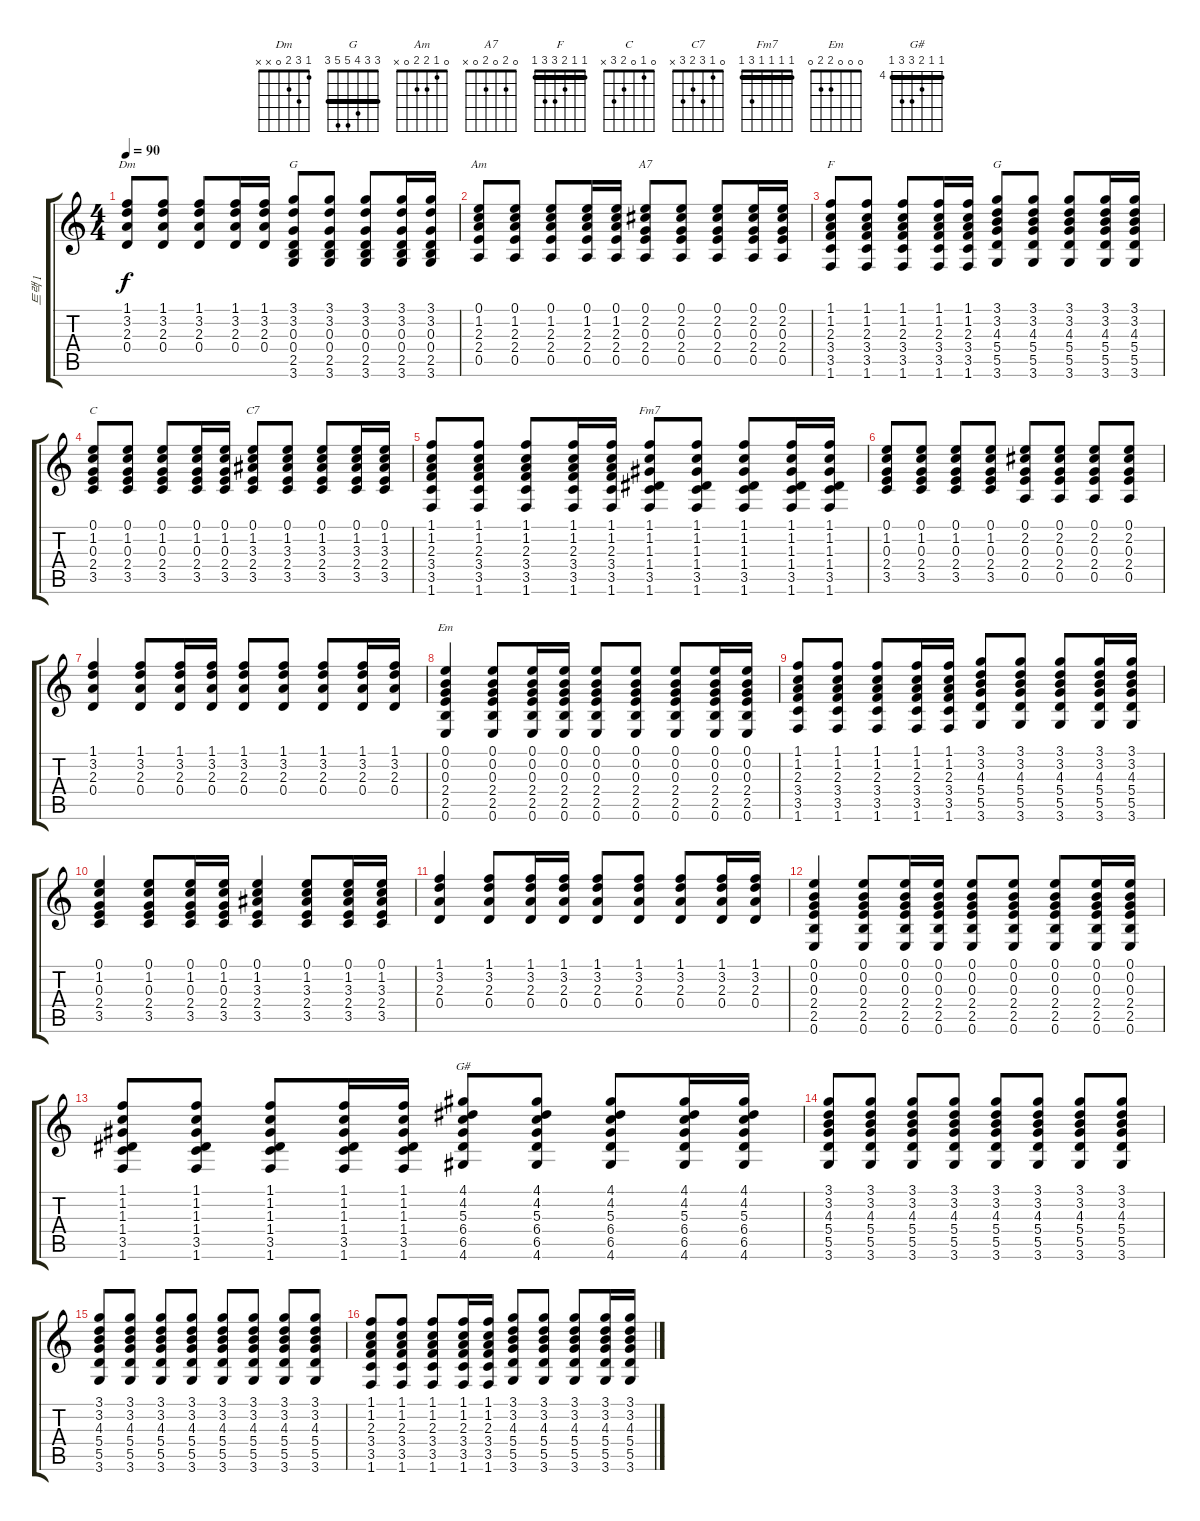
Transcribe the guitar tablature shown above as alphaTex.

\track ("트랙 1" "트랙 1") {instrument electricguitarclean}
\staff {score tabs}
\tuning (E4 B3 G3 D3 A2 E2) {hide}
\chord ("Dm" 1 3 2 0 x x)
\chord ("G" 3 3 0 0 2 3) {barre 3}
\chord ("Am" 0 1 2 2 0 x)
\chord ("A7" 0 2 0 2 0 x)
\chord ("F" 1 1 2 3 3 1) {barre 1}
\chord ("G" 3 3 4 5 5 3) {barre 3}
\chord ("C" 0 1 0 2 3 x)
\chord ("C7" 0 1 3 2 3 x)
\chord ("Fm7" 1 1 1 1 3 1) {barre 1}
\chord ("Em" 0 0 0 2 2 0)
\chord ("G#" 4 4 5 6 6 4) {firstfret 4 barre 4}
\ts (4 4)
\tempo 90
\clef g2
\ks c
(1.1 3.2 2.3 0.4).8{ch "Dm" dy f} (1.1 3.2 2.3 0.4).8 (1.1 3.2 2.3 0.4).8 (1.1 3.2 2.3 0.4).16 (1.1 3.2 2.3 0.4).16 (3.1 3.2 0.3 0.4 2.5 3.6).8{ch "G"} (3.1 3.2 0.3 0.4 2.5 3.6).8 (3.1 3.2 0.3 0.4 2.5 3.6).8 (3.1 3.2 0.3 0.4 2.5 3.6).16 (3.1 3.2 0.3 0.4 2.5 3.6).16 |
(0.1 1.2 2.3 2.4 0.5).8{ch "Am"} (0.1 1.2 2.3 2.4 0.5).8 (0.1 1.2 2.3 2.4 0.5).8 (0.1 1.2 2.3 2.4 0.5).16 (0.1 1.2 2.3 2.4 0.5).16 (0.1 2.2 0.3 2.4 0.5).8{ch "A7"} (0.1 2.2 0.3 2.4 0.5).8 (0.1 2.2 0.3 2.4 0.5).8 (0.1 2.2 0.3 2.4 0.5).16 (0.1 2.2 0.3 2.4 0.5).16 |
(1.1 1.2 2.3 3.4 3.5 1.6).8{ch "F"} (1.1 1.2 2.3 3.4 3.5 1.6).8 (1.1 1.2 2.3 3.4 3.5 1.6).8 (1.1 1.2 2.3 3.4 3.5 1.6).16 (1.1 1.2 2.3 3.4 3.5 1.6).16 (3.1 3.2 4.3 5.4 5.5 3.6).8{ch "G"} (3.1 3.2 4.3 5.4 5.5 3.6).8 (3.1 3.2 4.3 5.4 5.5 3.6).8 (3.1 3.2 4.3 5.4 5.5 3.6).16 (3.1 3.2 4.3 5.4 5.5 3.6).16 |
(0.1 1.2 0.3 2.4 3.5).8{ch "C"} (0.1 1.2 0.3 2.4 3.5).8 (0.1 1.2 0.3 2.4 3.5).8 (0.1 1.2 0.3 2.4 3.5).16 (0.1 1.2 0.3 2.4 3.5).16 (0.1 1.2 3.3 2.4 3.5).8{ch "C7"} (0.1 1.2 3.3 2.4 3.5).8 (0.1 1.2 3.3 2.4 3.5).8 (0.1 1.2 3.3 2.4 3.5).16 (0.1 1.2 3.3 2.4 3.5).16 |
(1.1 1.2 2.3 3.4 3.5 1.6).8 (1.1 1.2 2.3 3.4 3.5 1.6).8 (1.1 1.2 2.3 3.4 3.5 1.6).8 (1.1 1.2 2.3 3.4 3.5 1.6).16 (1.1 1.2 2.3 3.4 3.5 1.6).16 (1.1 1.2 1.3 1.4 3.5 1.6).8{ch "Fm7"} (1.1 1.2 1.3 1.4 3.5 1.6).8 (1.1 1.2 1.3 1.4 3.5 1.6).8 (1.1 1.2 1.3 1.4 3.5 1.6).16 (1.1 1.2 1.3 1.4 3.5 1.6).16 |
(0.1 1.2 0.3 2.4 3.5).8 (0.1 1.2 0.3 2.4 3.5).8 (0.1 1.2 0.3 2.4 3.5).8 (0.1 1.2 0.3 2.4 3.5).8 (0.1 2.2 0.3 2.4 0.5).8 (0.1 2.2 0.3 2.4 0.5).8 (0.1 2.2 0.3 2.4 0.5).8 (0.1 2.2 0.3 2.4 0.5).8 |
(1.1 3.2 2.3 0.4).4 (1.1 3.2 2.3 0.4).8 (1.1 3.2 2.3 0.4).16 (1.1 3.2 2.3 0.4).16 (1.1 3.2 2.3 0.4).8 (1.1 3.2 2.3 0.4).8 (1.1 3.2 2.3 0.4).8 (1.1 3.2 2.3 0.4).16 (1.1 3.2 2.3 0.4).16 |
(0.1 0.2 0.3 2.4 2.5 0.6).4{ch "Em"} (0.1 0.2 0.3 2.4 2.5 0.6).8 (0.1 0.2 0.3 2.4 2.5 0.6).16 (0.1 0.2 0.3 2.4 2.5 0.6).16 (0.1 0.2 0.3 2.4 2.5 0.6).8 (0.1 0.2 0.3 2.4 2.5 0.6).8 (0.1 0.2 0.3 2.4 2.5 0.6).8 (0.1 0.2 0.3 2.4 2.5 0.6).16 (0.1 0.2 0.3 2.4 2.5 0.6).16 |
(1.1 1.2 2.3 3.4 3.5 1.6).8 (1.1 1.2 2.3 3.4 3.5 1.6).8 (1.1 1.2 2.3 3.4 3.5 1.6).8 (1.1 1.2 2.3 3.4 3.5 1.6).16 (1.1 1.2 2.3 3.4 3.5 1.6).16 (3.1 3.2 4.3 5.4 5.5 3.6).8 (3.1 3.2 4.3 5.4 5.5 3.6).8 (3.1 3.2 4.3 5.4 5.5 3.6).8 (3.1 3.2 4.3 5.4 5.5 3.6).16 (3.1 3.2 4.3 5.4 5.5 3.6).16 |
(0.1 1.2 0.3 2.4 3.5).4 (0.1 1.2 0.3 2.4 3.5).8 (0.1 1.2 0.3 2.4 3.5).16 (0.1 1.2 0.3 2.4 3.5).16 (0.1 1.2 3.3 2.4 3.5).4 (0.1 1.2 3.3 2.4 3.5).8 (0.1 1.2 3.3 2.4 3.5).16 (0.1 1.2 3.3 2.4 3.5).16 |
(1.1 3.2 2.3 0.4).4 (1.1 3.2 2.3 0.4).8 (1.1 3.2 2.3 0.4).16 (1.1 3.2 2.3 0.4).16 (1.1 3.2 2.3 0.4).8 (1.1 3.2 2.3 0.4).8 (1.1 3.2 2.3 0.4).8 (1.1 3.2 2.3 0.4).16 (1.1 3.2 2.3 0.4).16 |
(0.1 0.2 0.3 2.4 2.5 0.6).4 (0.1 0.2 0.3 2.4 2.5 0.6).8 (0.1 0.2 0.3 2.4 2.5 0.6).16 (0.1 0.2 0.3 2.4 2.5 0.6).16 (0.1 0.2 0.3 2.4 2.5 0.6).8 (0.1 0.2 0.3 2.4 2.5 0.6).8 (0.1 0.2 0.3 2.4 2.5 0.6).8 (0.1 0.2 0.3 2.4 2.5 0.6).16 (0.1 0.2 0.3 2.4 2.5 0.6).16 |
(1.1 1.2 1.3 1.4 3.5 1.6).8 (1.1 1.2 1.3 1.4 3.5 1.6).8 (1.1 1.2 1.3 1.4 3.5 1.6).8 (1.1 1.2 1.3 1.4 3.5 1.6).16 (1.1 1.2 1.3 1.4 3.5 1.6).16 (4.1 4.2 5.3 6.4 6.5 4.6).8{ch "G#"} (4.1 4.2 5.3 6.4 6.5 4.6).8 (4.1 4.2 5.3 6.4 6.5 4.6).8 (4.1 4.2 5.3 6.4 6.5 4.6).16 (4.1 4.2 5.3 6.4 6.5 4.6).16 |
(3.1 3.2 4.3 5.4 5.5 3.6).8 (3.1 3.2 4.3 5.4 5.5 3.6).8 (3.1 3.2 4.3 5.4 5.5 3.6).8 (3.1 3.2 4.3 5.4 5.5 3.6).8 (3.1 3.2 4.3 5.4 5.5 3.6).8 (3.1 3.2 4.3 5.4 5.5 3.6).8 (3.1 3.2 4.3 5.4 5.5 3.6).8 (3.1 3.2 4.3 5.4 5.5 3.6).8 |
(3.1 3.2 4.3 5.4 5.5 3.6).8 (3.1 3.2 4.3 5.4 5.5 3.6).8 (3.1 3.2 4.3 5.4 5.5 3.6).8 (3.1 3.2 4.3 5.4 5.5 3.6).8 (3.1 3.2 4.3 5.4 5.5 3.6).8 (3.1 3.2 4.3 5.4 5.5 3.6).8 (3.1 3.2 4.3 5.4 5.5 3.6).8 (3.1 3.2 4.3 5.4 5.5 3.6).8 |
(1.1 1.2 2.3 3.4 3.5 1.6).8 (1.1 1.2 2.3 3.4 3.5 1.6).8 (1.1 1.2 2.3 3.4 3.5 1.6).8 (1.1 1.2 2.3 3.4 3.5 1.6).16 (1.1 1.2 2.3 3.4 3.5 1.6).16 (3.1 3.2 4.3 5.4 5.5 3.6).8 (3.1 3.2 4.3 5.4 5.5 3.6).8 (3.1 3.2 4.3 5.4 5.5 3.6).8 (3.1 3.2 4.3 5.4 5.5 3.6).16 (3.1 3.2 4.3 5.4 5.5 3.6).16
